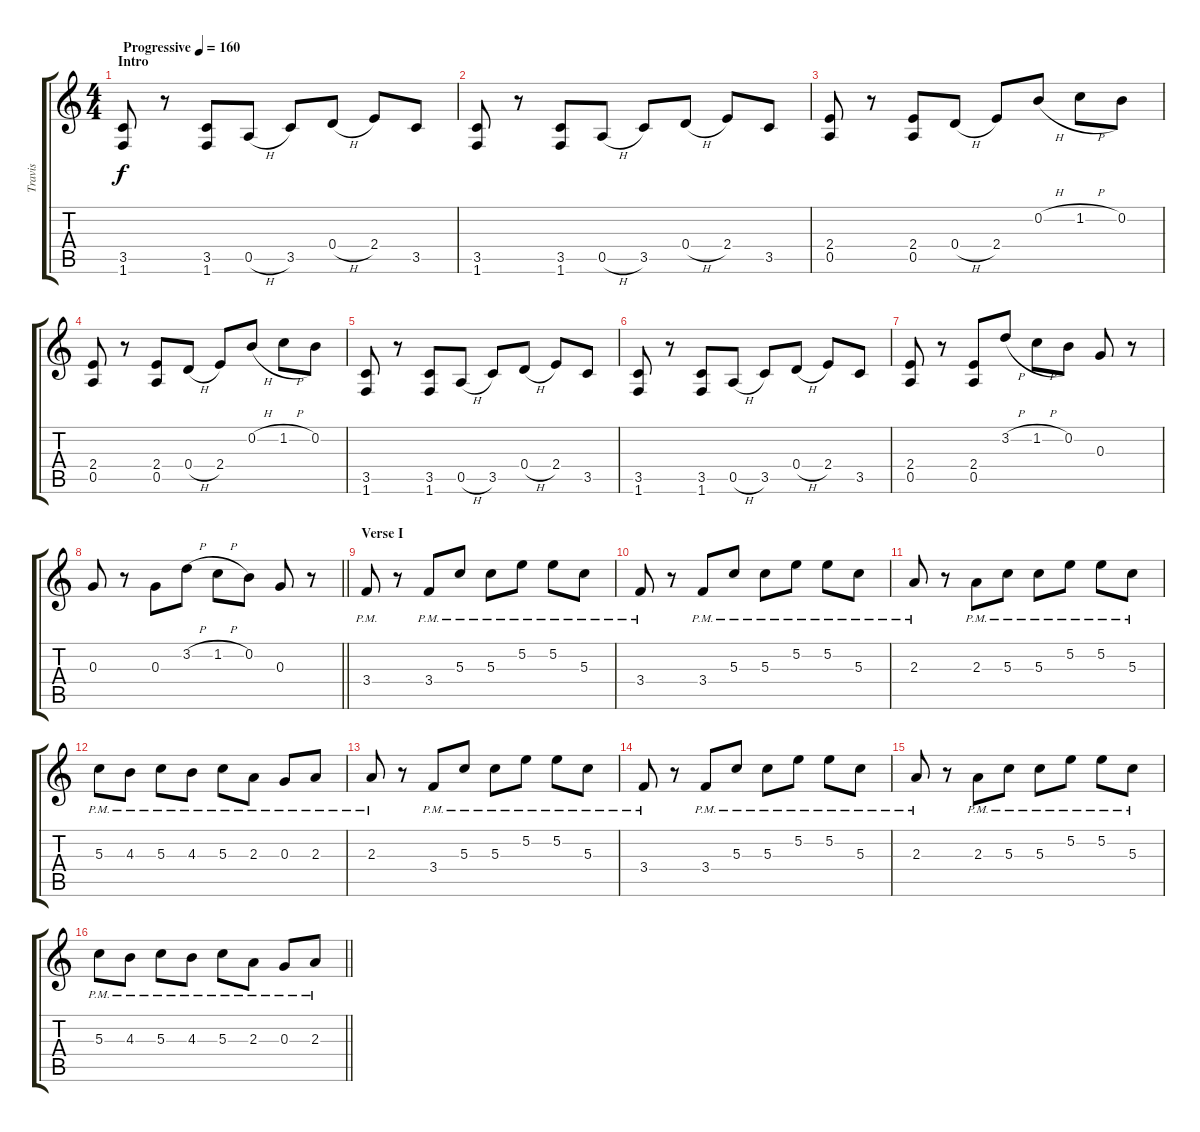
\track ("Travis" "Travis") {instrument overdrivenguitar}
\staff {score tabs}
\tuning (E4 B3 G3 D3 A2 E2) {hide}
\ts (4 4)
\section ("" "Intro")
\tempo (160 "Progressive")
\clef g2
\ks c
(3.5 1.6).8{dy f instrument overdrivenguitar} r.8 (3.5 1.6).8 0.5{h}.8 3.5.8 0.4{h}.8 2.4.8 3.5.8 |
(3.5 1.6).8 r.8 (3.5 1.6).8 0.5{h}.8 3.5.8 0.4{h}.8 2.4.8 3.5.8 |
(2.4 0.5).8 r.8 (2.4 0.5).8 0.4{h}.8 2.4.8 0.2{h}.8 1.2{h}.8 0.2.8 |
(2.4 0.5).8 r.8 (2.4 0.5).8 0.4{h}.8 2.4.8 0.2{h}.8 1.2{h}.8 0.2.8 |
(3.5 1.6).8 r.8 (3.5 1.6).8 0.5{h}.8 3.5.8 0.4{h}.8 2.4.8 3.5.8 |
(3.5 1.6).8 r.8 (3.5 1.6).8 0.5{h}.8 3.5.8 0.4{h}.8 2.4.8 3.5.8 |
(2.4 0.5).8 r.8 (2.4 0.5).8 3.2{h}.8 1.2{h}.8 0.2.8 0.3.8 r.8 |
\barLineRight lightlight
0.3.8 r.8 0.3.8 3.2{h}.8 1.2{h}.8 0.2.8 0.3.8 r.8 |
\section ("" "Verse I")
3.4{pm}.8 r.8 3.4{pm}.8 5.3{pm}.8 5.3{pm}.8 5.2{pm}.8 5.2{pm}.8 5.3{pm}.8 |
3.4{pm}.8 r.8 3.4{pm}.8 5.3{pm}.8 5.3{pm}.8 5.2{pm}.8 5.2{pm}.8 5.3{pm}.8 |
2.3{pm}.8 r.8 2.3{pm}.8 5.3{pm}.8 5.3{pm}.8 5.2{pm}.8 5.2{pm}.8 5.3{pm}.8 |
5.3{pm}.8 4.3{pm}.8 5.3{pm}.8 4.3{pm}.8 5.3{pm}.8 2.3{pm}.8 0.3{pm}.8 2.3{pm}.8 |
2.3{pm}.8 r.8 3.4{pm}.8 5.3{pm}.8 5.3{pm}.8 5.2{pm}.8 5.2{pm}.8 5.3{pm}.8 |
3.4{pm}.8 r.8 3.4{pm}.8 5.3{pm}.8 5.3{pm}.8 5.2{pm}.8 5.2{pm}.8 5.3{pm}.8 |
2.3{pm}.8 r.8 2.3{pm}.8 5.3{pm}.8 5.3{pm}.8 5.2{pm}.8 5.2{pm}.8 5.3{pm}.8 |
\barLineRight lightlight
5.3{pm}.8 4.3{pm}.8 5.3{pm}.8 4.3{pm}.8 5.3{pm}.8 2.3{pm}.8 0.3{pm}.8 2.3{pm}.8
